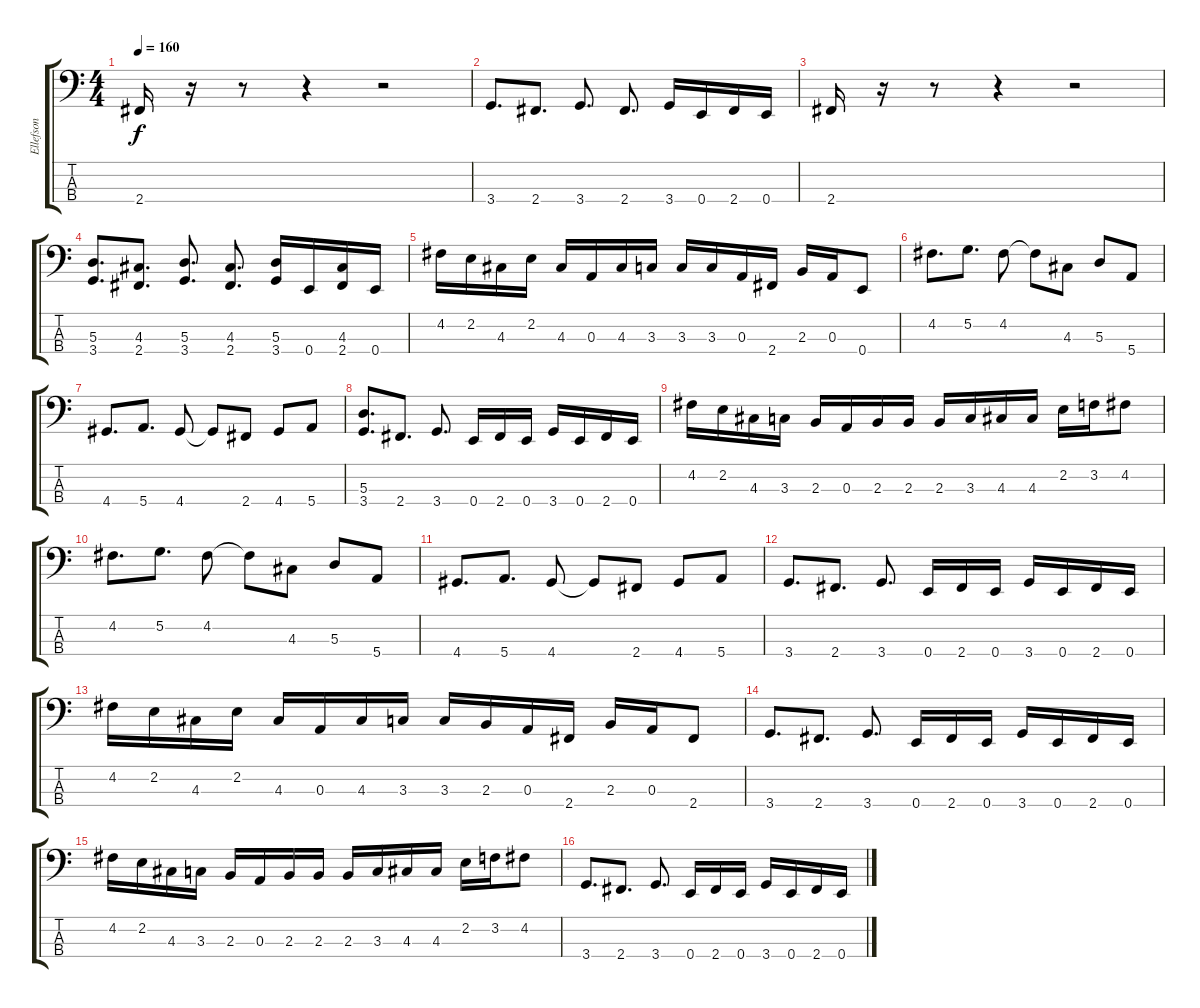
\track ("Ellefson" "Ellefson") {instrument electricbasspick}
\staff {score tabs}
\tuning (G2 D2 A1 E1) {hide}
\ts (4 4)
\tempo 160
\clef f4
\ks c
2.4.16{dy f} r.16 r.8 r.4 r.2 |
3.4.8{d} 2.4.8{d} 3.4.8{d} 2.4.8{d} 3.4.16 0.4.16 2.4.16 0.4.16 |
2.4.16 r.16 r.8 r.4 r.2 |
(5.3 3.4).8{d} (4.3 2.4).8{d} (5.3 3.4).8{d} (4.3 2.4).8{d} (5.3 3.4).16 0.4.16 (4.3 2.4).16 0.4.16 |
4.2.16 2.2.16 4.3.16 2.2.16 4.3.16 0.3.16 4.3.16 3.3.16 3.3.16 3.3.16 0.3.16 2.4.16 2.3.16 0.3.16 0.4.8 |
4.2.8{d} 5.2.8{d} 4.2.8 4.2{t}.8 4.3.8 5.3.8 5.4.8 |
4.4.8{d} 5.4.8{d} 4.4.8 4.4{t}.8 2.4.8 4.4.8 5.4.8 |
(5.3 3.4).8{d} 2.4.8{d} 3.4.8{d} 0.4.16 2.4.16 0.4.16 3.4.16 0.4.16 2.4.16 0.4.16 |
4.2.16 2.2.16 4.3.16 3.3.16 2.3.16 0.3.16 2.3.16 2.3.16 2.3.16 3.3.16 4.3.16 4.3.16 2.2.16 3.2.16 4.2.8 |
4.2.8{d} 5.2.8{d} 4.2.8 4.2{t}.8 4.3.8 5.3.8 5.4.8 |
4.4.8{d} 5.4.8{d} 4.4.8 4.4{t}.8 2.4.8 4.4.8 5.4.8 |
3.4.8{d} 2.4.8{d} 3.4.8{d} 0.4.16 2.4.16 0.4.16 3.4.16 0.4.16 2.4.16 0.4.16 |
4.2.16 2.2.16 4.3.16 2.2.16 4.3.16 0.3.16 4.3.16 3.3.16 3.3.16 2.3.16 0.3.16 2.4.16 2.3.16 0.3.16 2.4.8 |
3.4.8{d} 2.4.8{d} 3.4.8{d} 0.4.16 2.4.16 0.4.16 3.4.16 0.4.16 2.4.16 0.4.16 |
4.2.16 2.2.16 4.3.16 3.3.16 2.3.16 0.3.16 2.3.16 2.3.16 2.3.16 3.3.16 4.3.16 4.3.16 2.2.16 3.2.16 4.2.8 |
3.4.8{d} 2.4.8{d} 3.4.8{d} 0.4.16 2.4.16 0.4.16 3.4.16 0.4.16 2.4.16 0.4.16
